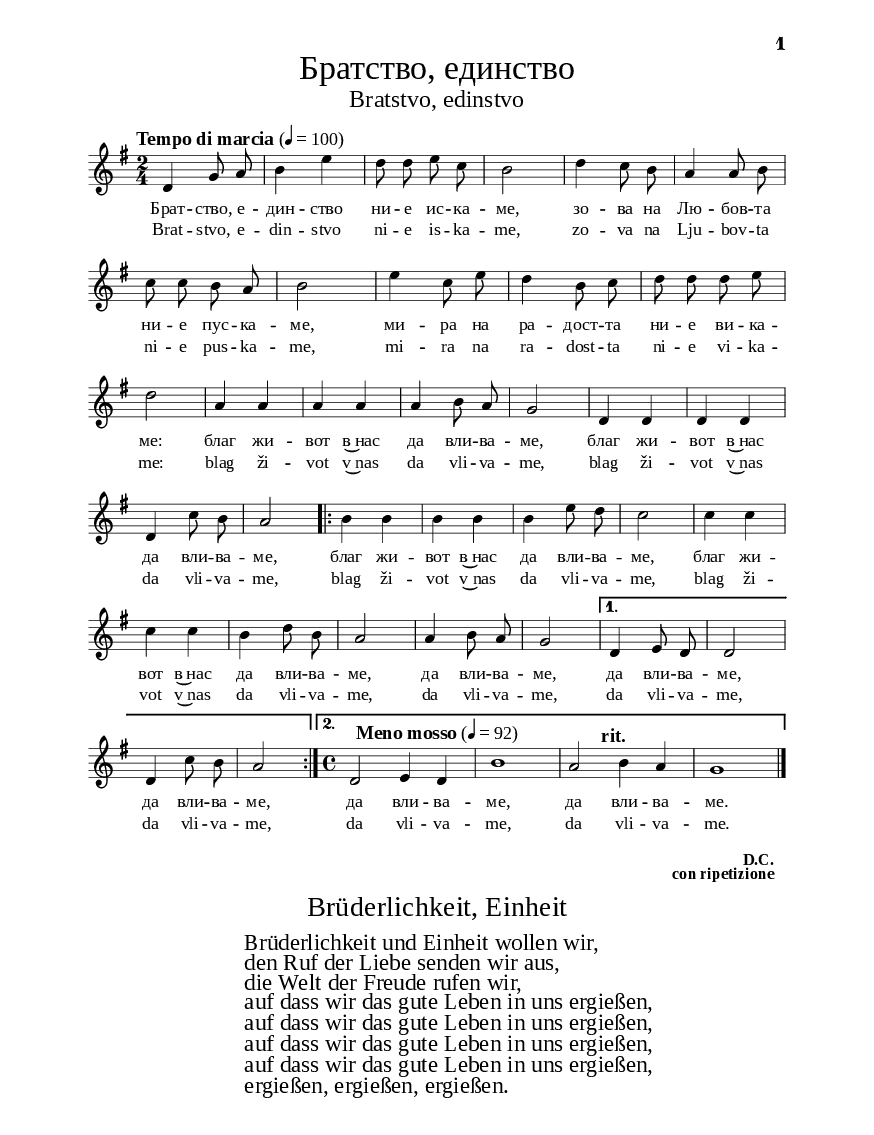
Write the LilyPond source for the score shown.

\version "2.24.3"

% include paper part and global functions
\include "include/globals.ily"

\bookpart {
  \label #'ref020
  \tocItem \markup "Братство, единство – Bratstvo, edinstvo"
  \include "include/bookpart-paper.ily"
  \score {
    \include "include/score-layout.ily"

    \new Voice \absolute {
      \clef treble
      \key g \major
      \time 2/4
      \tempoFunc "Tempo di marcia" 4 "100"
      \autoBeamOff

      d'4 g'8 a'8 | b'4 e''4 | d''8 d''8 e''8 c''8 | b'2| d''4 c''8 b'8 |
      a'4 a'8 b'8 | \break c''8 c''8 b'8  a'8| b'2 | e''4 c''8 e''8 | d''4 b'8 c''8 |
      d''8 d''8 d''8 e''8 | \break d''2 | a'4 a'4 | a'4 a'4 | a'4 b'8 a'8 | g'2 |
      d'4 d'4 | d'4 d'4 | \break d'4 c''8 b'8 | a'2 \repeat volta 2 {
        b'4 b'4 | b'4 b'4 |
        b'4 e''8 d''8 | c''2 | c''4 c''4| \break c''4 c''4| b'4 d''8 b'8 |a'2 |
        a'4 b'8 a'8 | g'2|
      }
      \alternative {
        { d'4 e'8 d'8 | d'2 | \break d'4 c''8 b'8| a'2 }
        {
          \override Score.MetronomeMark.outside-staff-priority = #99
          \override Score.MetronomeMark.X-extent=#'(-4.5 . 0)
          \time 4/4
          \tempoFunc "Meno mosso" 4 "92"
          d'2 e'4 d'4 | b'1 | \tempo "rit." a'2 b'4 a'4 | g'1| \bar "|." \break
        }
      }
    }

    \addlyrics {
      Брат -- ство, е -- дин -- ство ни -- е ис -- ка -- ме,
      зо -- ва на Лю -- бов -- та ни -- е пус -- ка -- ме, ми -- ра на ра -- дост -- та
      ни -- е ви -- ка -- ме: благ жи -- вот в~нас да вли -- ва -- ме,
      благ жи -- вот в~нас да вли -- ва -- ме, благ жи -- вот в~нас
      да вли -- ва -- ме, благ жи -- вот в~нас да вли -- ва -- ме,
      да вли -- ва -- ме, да вли -- ва -- ме, да вли -- ва -- ме,
      да вли -- ва -- ме, да вли -- ва -- ме.
    }

    \addlyrics {
      Brat -- stvo, e -- din -- stvo ni -- e is -- ka -- me,
      zo -- va na Lju -- bov -- ta ni -- e pus -- ka -- me, mi -- ra na ra -- dost -- ta
      ni -- e vi -- ka -- me: blag ži -- vot v~nas da vli -- va -- me,
      blag ži -- vot v~nas da vli -- va -- me, blag ži -- vot v~nas
      da vli -- va -- me, blag ži -- vot v~nas da vli -- va -- me,
      da vli -- va -- me, da vli -- va -- me, da vli -- va -- me,
      da vli -- va -- me, da vli -- va -- me.
    }
    \header {
      title = \titleFunc " Братство, единство " "Bratstvo, edinstvo"
    }

    \midi{}

  } % score
  \markup \empty-one
  \markup \dc-two "D.C." "con ripetizione"


  \markup \empty-one
  % include foreign translation(s) of the song
  \version "2.24.4"

\markup \fill-line { \fontsize #deTitleFontSize "Brüderlichkeit, Einheit" }
\markup \null
\markup \null
 \markup \abs-fontsize #11 {
  \fill-line {
   \override #`(baseline-skip . ,deCoupletBaselineSkip)
  \column {
    \line {  "   " Brüderlichkeit und Einheit wollen wir, }
    \line {   "   "den Ruf der Liebe senden wir aus, }
    \line {   "   " die Welt der Freude rufen wir, }
    \line { "   " auf dass wir das gute Leben in uns ergießen,}
    \line {   "   " auf dass wir das gute Leben in uns ergießen, }
    \line {   "   " auf dass wir das gute Leben in uns ergießen, }
    \line {   "   " auf dass wir das gute Leben in uns ergießen,  }
    \line {   "   " ergießen, ergießen, ergießen. }
  }
  }
}


} % bookpart
